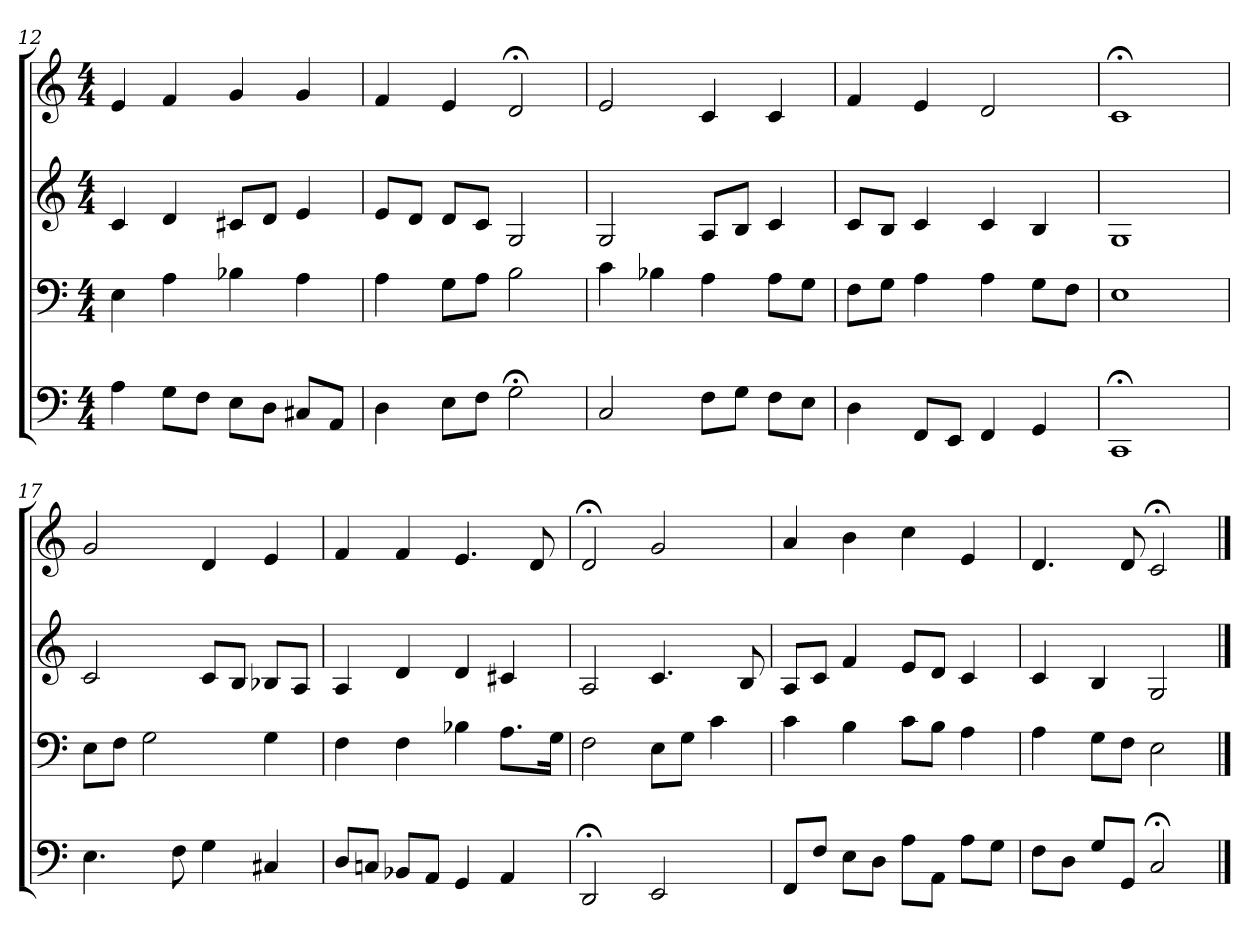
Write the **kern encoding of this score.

**kern	**kern	**kern	**kern
*part4	*part3	*part2	*part1
*staff4	*staff3	*staff2	*staff1
*clefF4	*clefF4	*clefG2	*clefG2
*k[]	*k[]	*k[]	*k[]
*C:	*C:	*C:	*C:
*M4/4	*M4/4	*M4/4	*M4/4
=12	=12	=12	=12
4A	4E	4c	4e
8G\L	4A	4d	4f
8F\J	.	.	.
8E\L	4B-X	8c#X/L	4g
8D\J	.	8d/J	.
8C#X/L	4A	4e	4g
8AA/J	.	.	.
=13	=13	=13	=13
4D	4A	8e/L	4f
.	.	8d/J	.
8E\L	8G\L	8d/L	4e
8F\J	8A\J	8c/J	.
2G;<	2B	2G	2d;<
=14	=14	=14	=14
2C	4c	2G	2e
.	4B-X	.	.
8F\L	4A	8A/L	4c
8G\J	.	8B/J	.
8F\L	8A\L	4c	4c
8E\J	8G\J	.	.
=15	=15	=15	=15
4D	8F\L	8c/L	4f
.	8G\J	8B/J	.
8FF/L	4A	4c	4e
8EE/J	.	.	.
4FF	4A	4c	2d
4GG	8G\L	4B	.
.	8F\J	.	.
=16	=16	=16	=16
1CC;<	1E	1G	1c;<
=17	=17	=17	=17
4.E	8E\L	2c	2g
.	8F\J	.	.
.	2G	.	.
8F	.	.	.
4G	.	8c/L	4d
.	.	8B/J	.
4C#X	4G	8B-X/L	4e
.	.	8A/J	.
=18	=18	=18	=18
8D/L	4F	4A	4f
8Cn/J	.	.	.
8BB-X/L	4F	4d	4f
8AA/J	.	.	.
4GG	4B-X	4d	4.e
4AA	8.A\L	4c#X	.
.	.	.	8d
.	16G\Jk	.	.
=19	=19	=19	=19
2DD;<	2F	2A	2d;<
2EE	8E\L	4.c	2g
.	8G\J	.	.
.	4c	.	.
.	.	8B	.
=20	=20	=20	=20
8FF/L	4c	8A/L	4a
8F/J	.	8c/J	.
8E\L	4B	4f	4b
8D\J	.	.	.
8A\L	8c\L	8e/L	4cc
8AA\J	8B\J	8d/J	.
8A\L	4A	4c	4e
8G\J	.	.	.
=21	=21	=21	=21
8F\L	4A	4c	4.d
8D\J	.	.	.
8G/L	8G\L	4B	.
8GG/J	8F\J	.	8d
2C;<	2E	2G	2c;<
==	==	==	==
*-	*-	*-	*-
